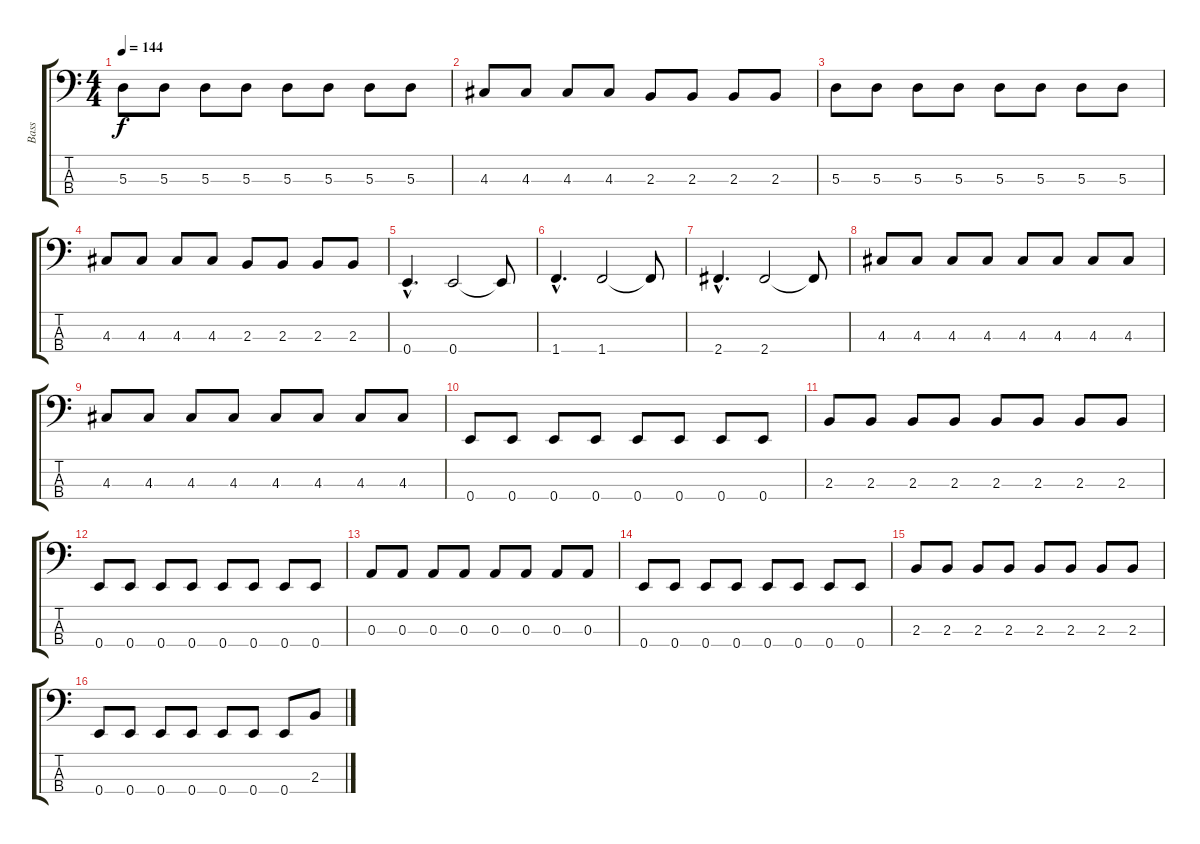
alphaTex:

\track ("Bass" "Bass") {instrument electricbasspick}
\staff {score tabs}
\tuning (G2 D2 A1 E1) {hide}
\ts (4 4)
\tempo 144
\clef f4
\ks c
5.3.8{dy f} 5.3.8 5.3.8 5.3.8 5.3.8 5.3.8 5.3.8 5.3.8 |
4.3.8 4.3.8 4.3.8 4.3.8 2.3.8 2.3.8 2.3.8 2.3.8 |
5.3.8 5.3.8 5.3.8 5.3.8 5.3.8 5.3.8 5.3.8 5.3.8 |
4.3.8 4.3.8 4.3.8 4.3.8 2.3.8 2.3.8 2.3.8 2.3.8 |
0.4{hac}.4{d} 0.4.2 0.4{t}.8 |
1.4{hac}.4{d} 1.4.2 1.4{t}.8 |
2.4{hac}.4{d} 2.4.2 2.4{t}.8 |
4.3.8 4.3.8 4.3.8 4.3.8 4.3.8 4.3.8 4.3.8 4.3.8 |
4.3.8 4.3.8 4.3.8 4.3.8 4.3.8 4.3.8 4.3.8 4.3.8 |
0.4.8 0.4.8 0.4.8 0.4.8 0.4.8 0.4.8 0.4.8 0.4.8 |
2.3.8 2.3.8 2.3.8 2.3.8 2.3.8 2.3.8 2.3.8 2.3.8 |
0.4.8 0.4.8 0.4.8 0.4.8 0.4.8 0.4.8 0.4.8 0.4.8 |
0.3.8 0.3.8 0.3.8 0.3.8 0.3.8 0.3.8 0.3.8 0.3.8 |
0.4.8 0.4.8 0.4.8 0.4.8 0.4.8 0.4.8 0.4.8 0.4.8 |
2.3.8 2.3.8 2.3.8 2.3.8 2.3.8 2.3.8 2.3.8 2.3.8 |
0.4.8 0.4.8 0.4.8 0.4.8 0.4.8 0.4.8 0.4.8 2.3.8
